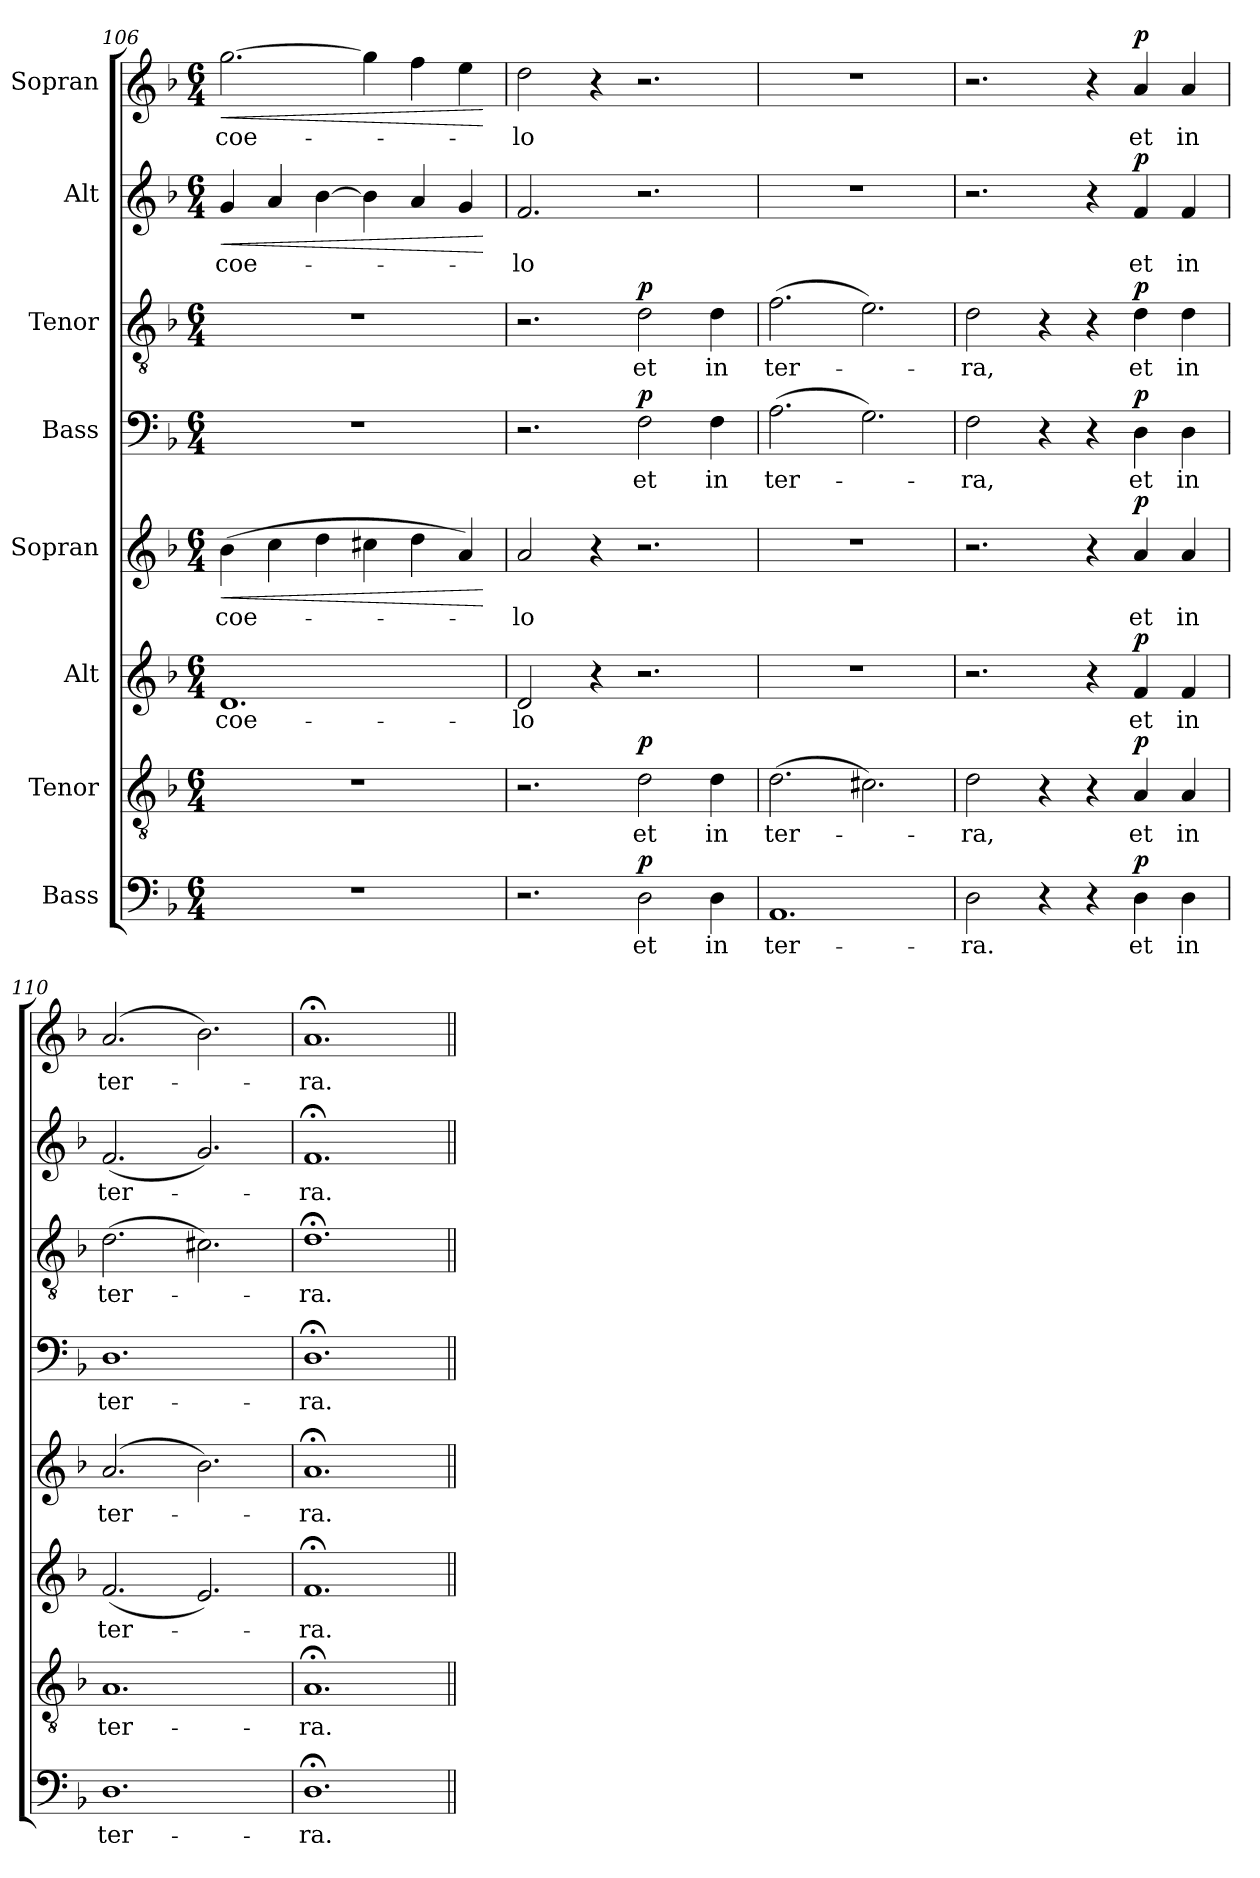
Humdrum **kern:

**kern	**text	**dynam	**kern	**text	**dynam	**kern	**text	**dynam	**kern	**text	**dynam	**kern	**text	**dynam	**kern	**text	**dynam	**kern	**text	**dynam	**kern	**text	**dynam
*part8	*part8	*part8	*part7	*part7	*part7	*part6	*part6	*part6	*part5	*part5	*part5	*part4	*part4	*part4	*part3	*part3	*part3	*part2	*part2	*part2	*part1	*part1	*part1
*staff8	*staff8	*staff8	*staff7	*staff7	*staff7	*staff6	*staff6	*staff6	*staff5	*staff5	*staff5	*staff4	*staff4	*staff4	*staff3	*staff3	*staff3	*staff2	*staff2	*staff2	*staff1	*staff1	*staff1
*I"Bass	*	*	*I"Tenor	*	*	*I"Alt	*	*	*I"Sopran	*	*	*I"Bass	*	*	*I"Tenor	*	*	*I"Alt	*	*	*I"Sopran	*	*
!!LO:LB:g=z
*clefF4	*	*	*clefGv2	*	*	*clefG2	*	*	*clefG2	*	*	*clefF4	*	*	*clefGv2	*	*	*clefG2	*	*	*clefG2	*	*
*k[b-]	*	*	*k[b-]	*	*	*k[b-]	*	*	*k[b-]	*	*	*k[b-]	*	*	*k[b-]	*	*	*k[b-]	*	*	*k[b-]	*	*
*M6/4	*	*	*M6/4	*	*	*M6/4	*	*	*M6/4	*	*	*M6/4	*	*	*M6/4	*	*	*M6/4	*	*	*M6/4	*	*
=106	=106	=106	=106	=106	=106	=106	=106	=106	=106	=106	=106	=106	=106	=106	=106	=106	=106	=106	=106	=106	=106	=106	=106
!	!	!	!	!	!	!	!LO:LY:b	!	!	!LO:LY:b	!LO:HP:b	!	!	!	!	!	!	!	!LO:LY:b	!LO:HP:b	!	!LO:LY:b	!LO:HP:b
1.r	.	.	1.r	.	.	1.d	coe-	.	(4b-\	coe-	<	1.r	.	.	1.r	.	.	4g/	coe-	<	[2.gg\	coe-	<
.	.	.	.	.	.	.	.	.	4cc\	.	.	.	.	.	.	.	.	4a/	.	.	.	.	.
.	.	.	.	.	.	.	.	.	4dd\	.	.	.	.	.	.	.	.	[4b-\	.	.	.	.	.
.	.	.	.	.	.	.	.	.	4cc#X\	.	.	.	.	.	.	.	.	4b-\]	.	.	4gg\]	.	.
.	.	.	.	.	.	.	.	.	4dd\	.	.	.	.	.	.	.	.	4a/	.	.	4ff\	.	.
.	.	.	.	.	.	.	.	.	4a/)	.	.	.	.	.	.	.	.	4g/	.	.	4ee\	.	.
.	.	.	.	.	.	.	.	.	.	.	[	.	.	.	.	.	.	.	.	[	.	.	[
=107	=107	=107	=107	=107	=107	=107	=107	=107	=107	=107	=107	=107	=107	=107	=107	=107	=107	=107	=107	=107	=107	=107	=107
!	!	!	!	!	!	!	!LO:LY:b	!	!	!LO:LY:b	!	!	!	!	!	!	!	!	!LO:LY:b	!	!	!LO:LY:b	!
2.r	.	.	2.r	.	.	2d/	-lo	.	2a/	-lo	.	2.r	.	.	2.r	.	.	2.f/	-lo	.	2dd\	-lo	.
.	.	.	.	.	.	4r	.	.	4r	.	.	.	.	.	.	.	.	.	.	.	4r	.	.
!	!LO:LY:b	!LO:DY:a	!	!LO:LY:b	!LO:DY:a	!	!	!	!	!	!	!	!LO:LY:b	!LO:DY:a	!	!LO:LY:b	!LO:DY:a	!	!	!	!	!	!
2D\	et	p	2d\	et	p	2.r	.	.	2.r	.	.	2F\	et	p	2d\	et	p	2.r	.	.	2.r	.	.
!	!LO:LY:b	!	!	!LO:LY:b	!	!	!	!	!	!	!	!	!LO:LY:b	!	!	!LO:LY:b	!	!	!	!	!	!	!
4D\	in	.	4d\	in	.	.	.	.	.	.	.	4F\	in	.	4d\	in	.	.	.	.	.	.	.
=108	=108	=108	=108	=108	=108	=108	=108	=108	=108	=108	=108	=108	=108	=108	=108	=108	=108	=108	=108	=108	=108	=108	=108
!	!LO:LY:b	!	!	!LO:LY:b	!	!	!	!	!	!	!	!	!LO:LY:b	!	!	!LO:LY:b	!	!	!	!	!	!	!
1.AA	ter-	.	(2.d\	-ter-	.	1.r	.	.	1.r	.	.	(2.A\	-ter-	.	(2.f\	ter-	.	1.r	.	.	1.r	.	.
.	.	.	2.c#X\)	.	.	.	.	.	.	.	.	2.G\)	.	.	2.e\)	.	.	.	.	.	.	.	.
=109	=109	=109	=109	=109	=109	=109	=109	=109	=109	=109	=109	=109	=109	=109	=109	=109	=109	=109	=109	=109	=109	=109	=109
!	!LO:LY:b	!	!	!LO:LY:b	!	!	!	!	!	!	!	!	!LO:LY:b	!	!	!LO:LY:b	!	!	!	!	!	!	!
2D\	-ra.	.	2d\	-ra,	.	2.r	.	.	2.r	.	.	2F\	-ra,	.	2d\	-ra,	.	2.r	.	.	2.r	.	.
4r	.	.	4r	.	.	.	.	.	.	.	.	4r	.	.	4r	.	.	.	.	.	.	.	.
4r	.	.	4r	.	.	4r	.	.	4r	.	.	4r	.	.	4r	.	.	4r	.	.	4r	.	.
!	!LO:LY:b	!LO:DY:a	!	!LO:LY:b	!LO:DY:a	!	!LO:LY:b	!LO:DY:a	!	!LO:LY:b	!LO:DY:a	!	!LO:LY:b	!LO:DY:a	!	!LO:LY:b	!LO:DY:a	!	!LO:LY:b	!LO:DY:a	!	!LO:LY:b	!LO:DY:a
4D\	et	p	4A/	et	p	4f/	et	p	4a/	et	p	4D\	et	p	4d\	et	p	4f/	et	p	4a/	et	p
!	!LO:LY:b	!	!	!LO:LY:b	!	!	!LO:LY:b	!	!	!LO:LY:b	!	!	!LO:LY:b	!	!	!LO:LY:b	!	!	!LO:LY:b	!	!	!LO:LY:b	!
4D\	in	.	4A/	in	.	4f/	in	.	4a/	in	.	4D\	in	.	4d\	in	.	4f/	in	.	4a/	in	.
=110	=110	=110	=110	=110	=110	=110	=110	=110	=110	=110	=110	=110	=110	=110	=110	=110	=110	=110	=110	=110	=110	=110	=110
!	!LO:LY:b	!	!	!LO:LY:b	!	!	!LO:LY:b	!	!	!LO:LY:b	!	!	!LO:LY:b	!	!	!LO:LY:b	!	!	!LO:LY:b	!	!	!LO:LY:b	!
1.D	ter-	.	1.A	ter-	.	(2.f/	ter-	.	(2.a/	ter-	.	1.D	ter-	.	(2.d\	ter-	.	(2.f/	ter-	.	(2.a/	ter-	.
.	.	.	.	.	.	2.e/)	.	.	2.b-\)	.	.	.	.	.	2.c#X\)	.	.	2.g/)	.	.	2.b-\)	.	.
=111	=111	=111	=111	=111	=111	=111	=111	=111	=111	=111	=111	=111	=111	=111	=111	=111	=111	=111	=111	=111	=111	=111	=111
!	!LO:LY:b	!	!	!LO:LY:b	!	!	!LO:LY:b	!	!	!LO:LY:b	!	!	!LO:LY:b	!	!	!LO:LY:b	!	!	!LO:LY:b	!	!	!LO:LY:b	!
1.D;<	-ra.	.	1.A;<	-ra.	.	1.f;<	-ra.	.	1.a;<	-ra.	.	1.D;<	-ra.	.	1.d;<	-ra.	.	1.f;<	-ra.	.	1.a;<	-ra.	.
=||	=||	=||	=||	=||	=||	=||	=||	=||	=||	=||	=||	=||	=||	=||	=||	=||	=||	=||	=||	=||	=||	=||	=||
*-	*-	*-	*-	*-	*-	*-	*-	*-	*-	*-	*-	*-	*-	*-	*-	*-	*-	*-	*-	*-	*-	*-	*-
